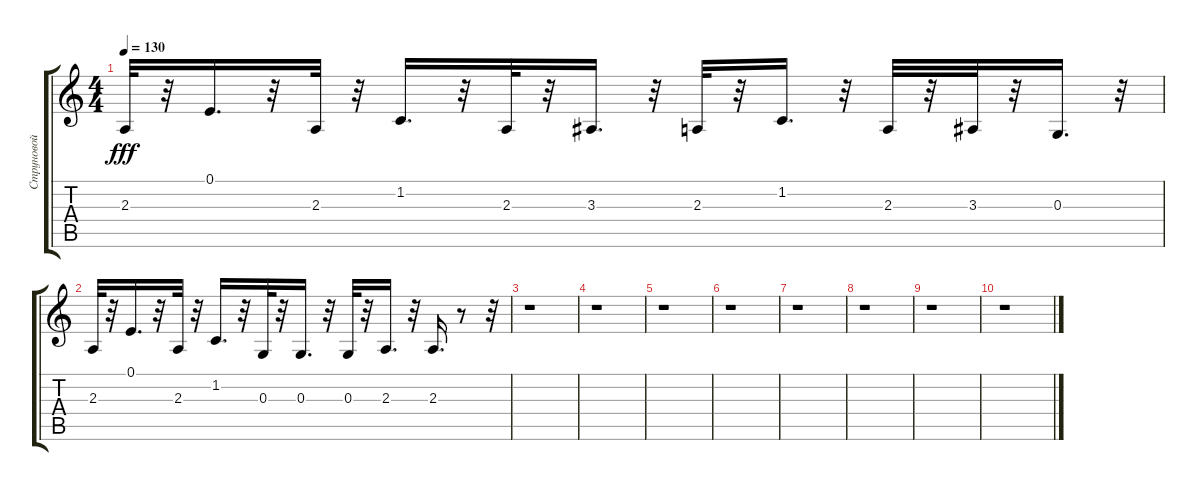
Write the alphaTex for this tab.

\track ("Струновой оркестр 1" "Струновой ") {instrument stringensemble1}
\staff {score tabs}
\tuning (E4 B3 G3 D3 A2 E2) {hide}
\ts (4 4)
\tempo 130
\clef g2
\ks c
2.3.32{dy fff} r.32 0.1.16{d} r.32 2.3.32 r.32 1.2.16{d} r.32 2.3.32 r.32 3.3.16{d} r.32 2.3.32 r.32 1.2.16{d} r.32 2.3.32 r.32 3.3.32 r.32 0.3.16{d} r.32 |
2.3.32 r.32 0.1.16{d} r.32 2.3.32 r.32 1.2.16{d} r.32 0.3.32 r.32 0.3.16{d} r.32 0.3.32 r.32 2.3.16{d} r.32 2.3.16{d} r.8 r.32 |
r.1 |
r.1 |
r.1 |
r.1 |
r.1 |
r.1 |
r.1 |
r.1
